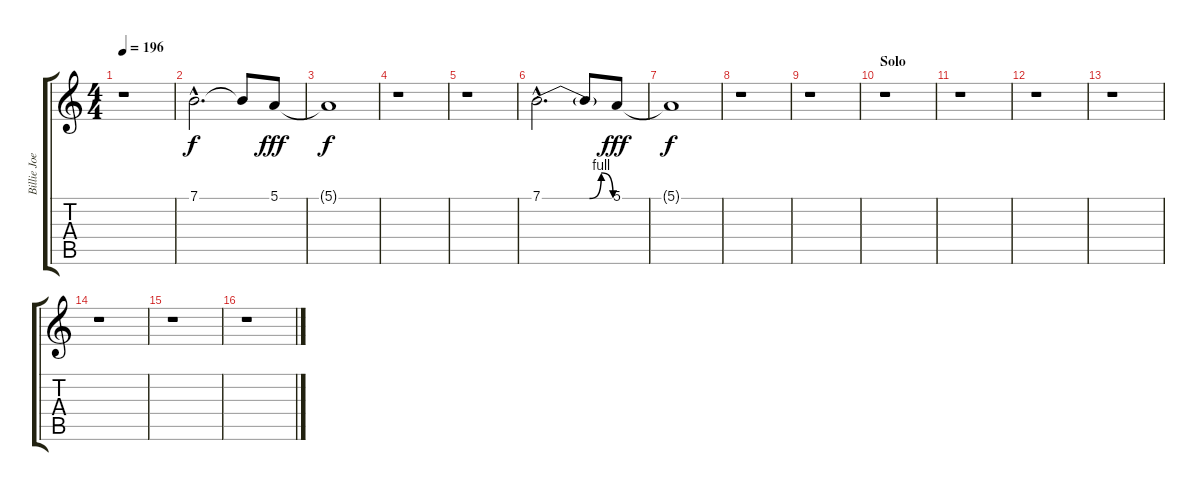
\track ("Billie Joe Armstrong (Voice)" "Billie Joe") {instrument lead6voice}
\staff {score tabs}
\tuning (E4 B3 G3 D3 A2 E2) {hide}
\ts (4 4)
\tempo 196
\clef g2
\ks c
r.1{dy f} |
7.1{hac}.2{d} 7.1{t}.8 5.1.8{dy fff} |
5.1{t}.1{dy f} |
r.1 |
r.1 |
7.1{be (custom 0 0 40 0 50 4 60 0) hac}.2{d} 7.1{t}.8 5.1.8{dy fff} |
5.1{t}.1{dy f} |
r.1 |
r.1 |
\section ("" "Solo")
r.1 |
r.1 |
r.1 |
r.1 |
r.1 |
r.1 |
r.1
